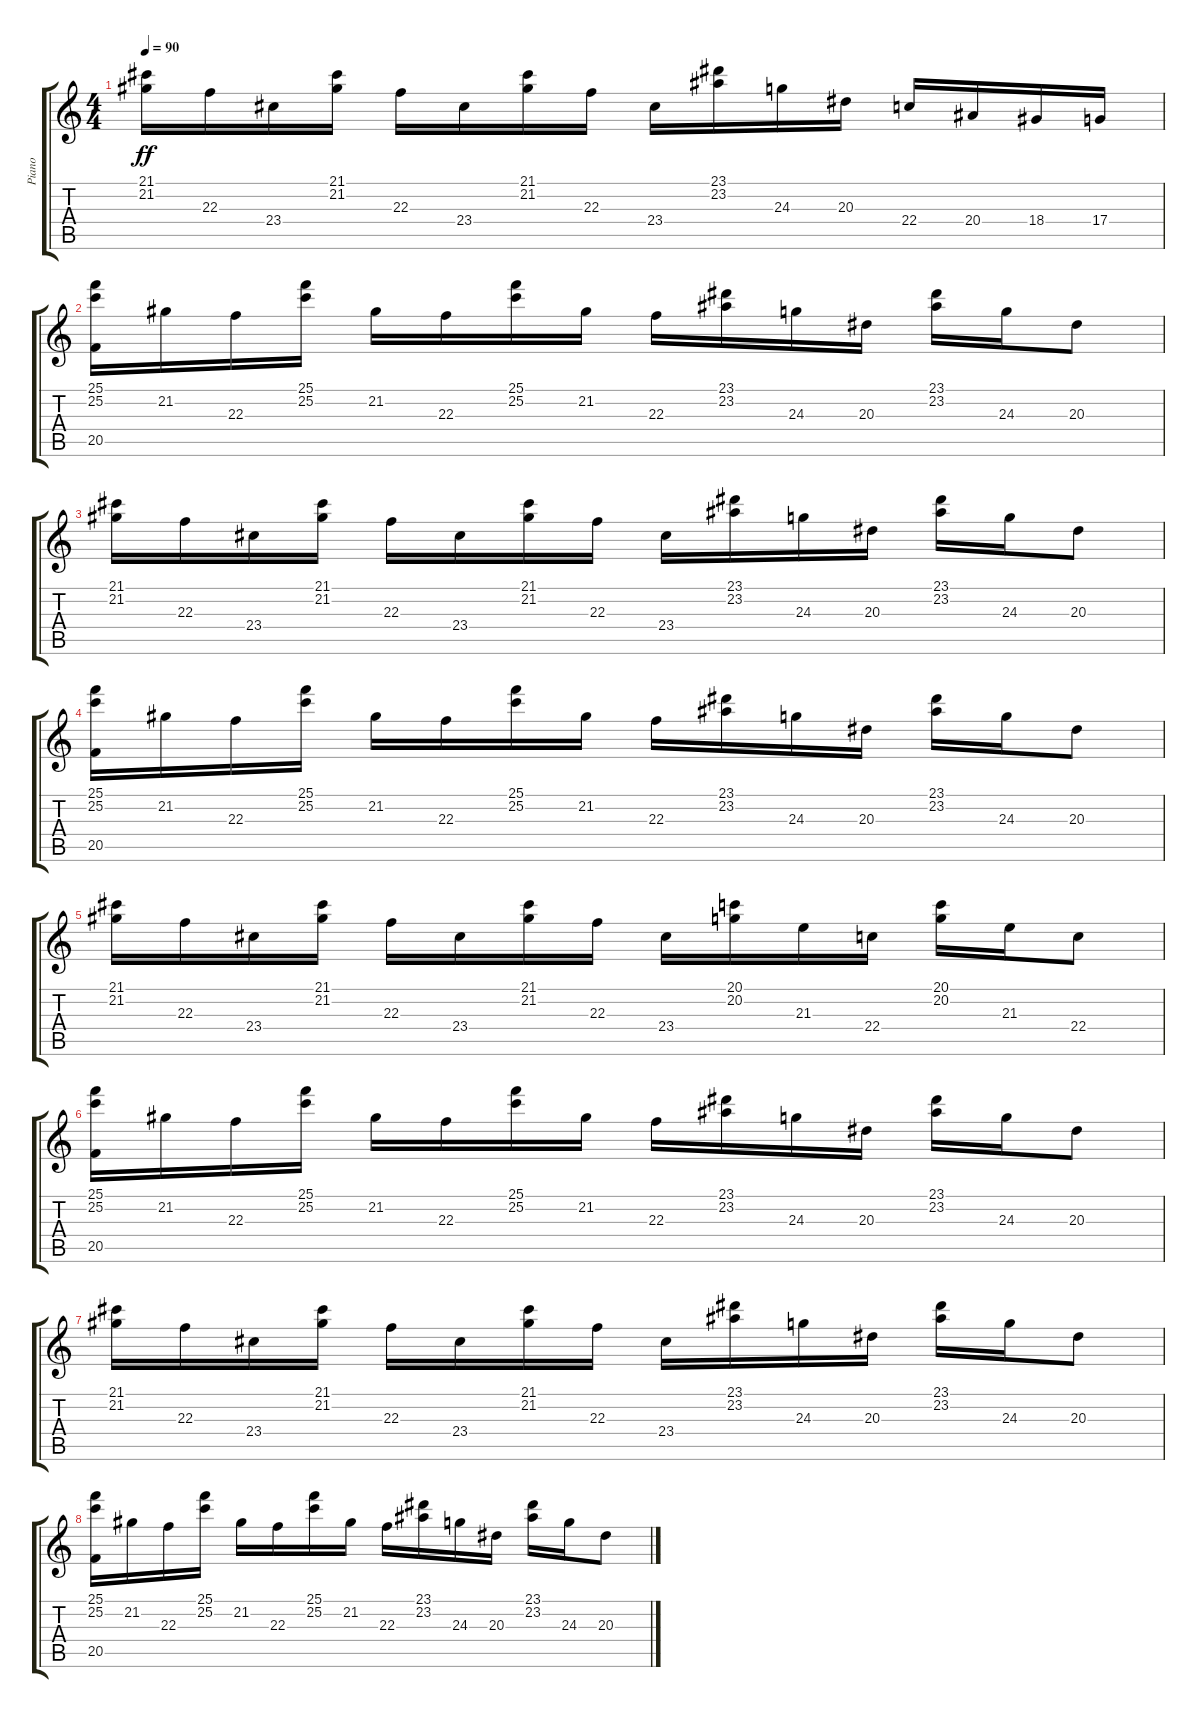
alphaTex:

\track ("Piano" "Piano") {instrument brightacousticpiano}
\staff {score tabs}
\tuning (E4 B3 G3 D3 A2 E2) {hide}
\ts (4 4)
\tempo 90
\clef g2
\ks c
(21.1 21.2).16{dy ff} 22.3.16 23.4.16 (21.1 21.2).16 22.3.16 23.4.16 (21.1 21.2).16 22.3.16 23.4.16 (23.1 23.2).16 24.3.16 20.3.16 22.4.16 20.4.16 18.4.16 17.4.16 |
(25.1 25.2 20.5).16 21.2.16 22.3.16 (25.1 25.2).16 21.2.16 22.3.16 (25.1 25.2).16 21.2.16 22.3.16 (23.1 23.2).16 24.3.16 20.3.16 (23.1 23.2).16 24.3.16 20.3.8 |
(21.1 21.2).16 22.3.16 23.4.16 (21.1 21.2).16 22.3.16 23.4.16 (21.1 21.2).16 22.3.16 23.4.16 (23.1 23.2).16 24.3.16 20.3.16 (23.1 23.2).16 24.3.16 20.3.8 |
(25.1 25.2 20.5).16 21.2.16 22.3.16 (25.1 25.2).16 21.2.16 22.3.16 (25.1 25.2).16 21.2.16 22.3.16 (23.1 23.2).16 24.3.16 20.3.16 (23.1 23.2).16 24.3.16 20.3.8 |
(21.1 21.2).16 22.3.16 23.4.16 (21.1 21.2).16 22.3.16 23.4.16 (21.1 21.2).16 22.3.16 23.4.16 (20.1 20.2).16 21.3.16 22.4.16 (20.1 20.2).16 21.3.16 22.4.8 |
(25.1 25.2 20.5).16 21.2.16 22.3.16 (25.1 25.2).16 21.2.16 22.3.16 (25.1 25.2).16 21.2.16 22.3.16 (23.1 23.2).16 24.3.16 20.3.16 (23.1 23.2).16 24.3.16 20.3.8 |
(21.1 21.2).16 22.3.16 23.4.16 (21.1 21.2).16 22.3.16 23.4.16 (21.1 21.2).16 22.3.16 23.4.16 (23.1 23.2).16 24.3.16 20.3.16 (23.1 23.2).16 24.3.16 20.3.8 |
(25.1 25.2 20.5).16 21.2.16 22.3.16 (25.1 25.2).16 21.2.16 22.3.16 (25.1 25.2).16 21.2.16 22.3.16 (23.1 23.2).16 24.3.16 20.3.16 (23.1 23.2).16 24.3.16 20.3.8
